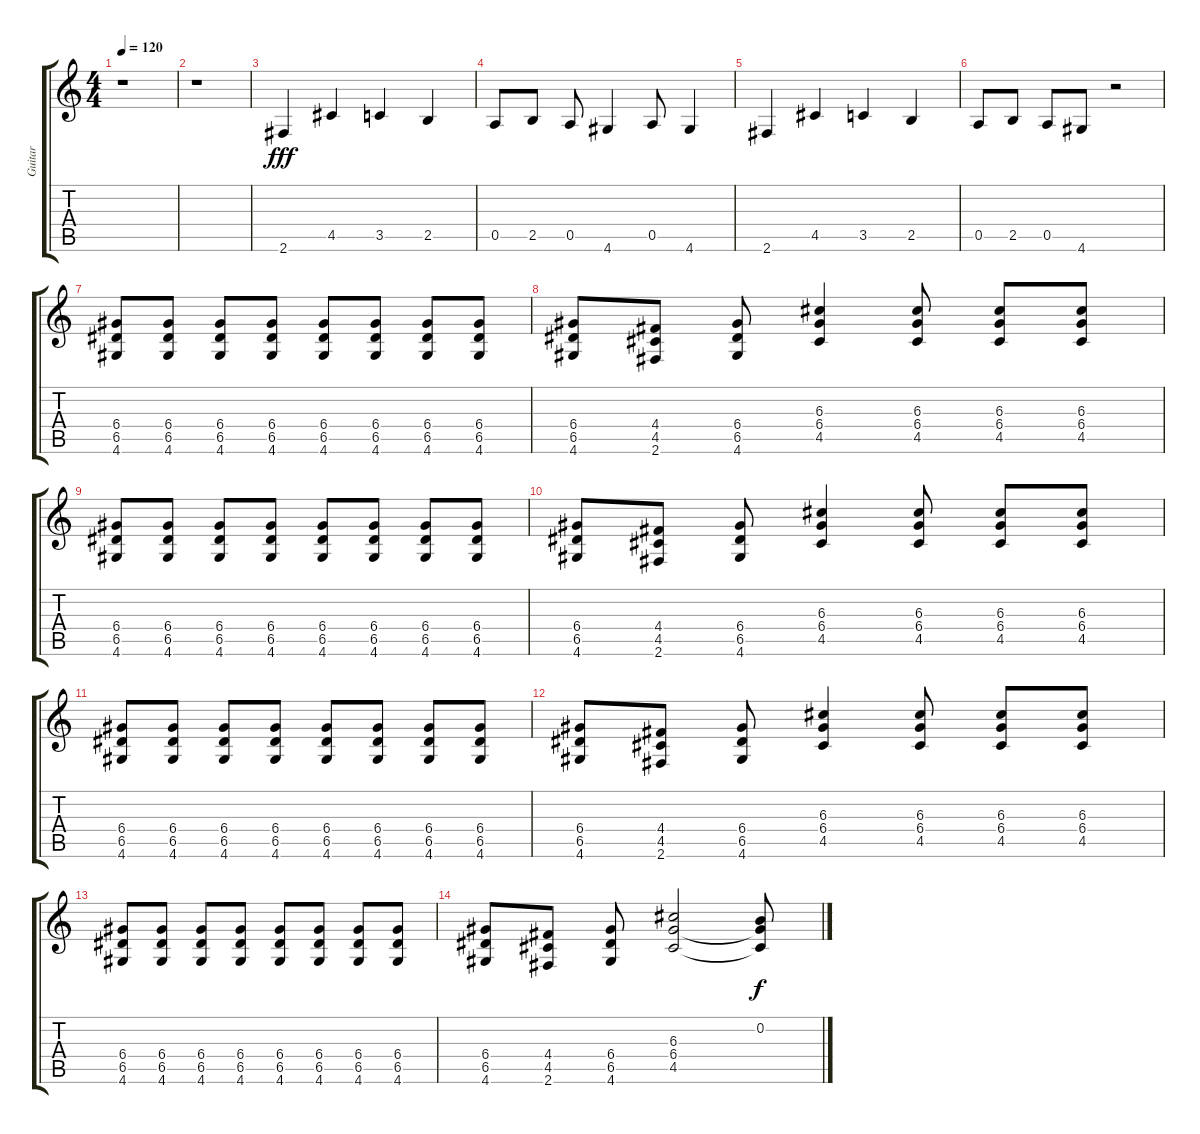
\track ("Guitar" "Guitar") {instrument overdrivenguitar}
\staff {score tabs}
\tuning (E4 B3 G3 D3 A2 E2) {hide}
\ts (4 4)
\tempo 120
\clef g2
\ks c
r.1{dy fff} |
r.1 |
2.6.4 4.5.4 3.5.4 2.5.4 |
0.5.8 2.5.8 0.5.8 4.6.4 0.5.8 4.6.4 |
2.6.4 4.5.4 3.5.4 2.5.4 |
0.5.8 2.5.8 0.5.8 4.6.8 r.2 |
(6.4 6.5 4.6).8 (6.4 6.5 4.6).8 (6.4 6.5 4.6).8 (6.4 6.5 4.6).8 (6.4 6.5 4.6).8 (6.4 6.5 4.6).8 (6.4 6.5 4.6).8 (6.4 6.5 4.6).8 |
(6.4 6.5 4.6).8 (4.4 4.5 2.6).8 (6.4 6.5 4.6).8 (6.3 6.4 4.5).4 (6.3 6.4 4.5).8 (6.3 6.4 4.5).8 (6.3 6.4 4.5).8 |
(6.4 6.5 4.6).8 (6.4 6.5 4.6).8 (6.4 6.5 4.6).8 (6.4 6.5 4.6).8 (6.4 6.5 4.6).8 (6.4 6.5 4.6).8 (6.4 6.5 4.6).8 (6.4 6.5 4.6).8 |
(6.4 6.5 4.6).8 (4.4 4.5 2.6).8 (6.4 6.5 4.6).8 (6.3 6.4 4.5).4 (6.3 6.4 4.5).8 (6.3 6.4 4.5).8 (6.3 6.4 4.5).8 |
(6.4 6.5 4.6).8 (6.4 6.5 4.6).8 (6.4 6.5 4.6).8 (6.4 6.5 4.6).8 (6.4 6.5 4.6).8 (6.4 6.5 4.6).8 (6.4 6.5 4.6).8 (6.4 6.5 4.6).8 |
(6.4 6.5 4.6).8 (4.4 4.5 2.6).8 (6.4 6.5 4.6).8 (6.3 6.4 4.5).4 (6.3 6.4 4.5).8 (6.3 6.4 4.5).8 (6.3 6.4 4.5).8 |
(6.4 6.5 4.6).8 (6.4 6.5 4.6).8 (6.4 6.5 4.6).8 (6.4 6.5 4.6).8 (6.4 6.5 4.6).8 (6.4 6.5 4.6).8 (6.4 6.5 4.6).8 (6.4 6.5 4.6).8 |
(6.4 6.5 4.6).8 (4.4 4.5 2.6).8 (6.4 6.5 4.6).8 (6.3 6.4 4.5).2 (0.2 6.4{t} 4.5{t}).8{dy f}
